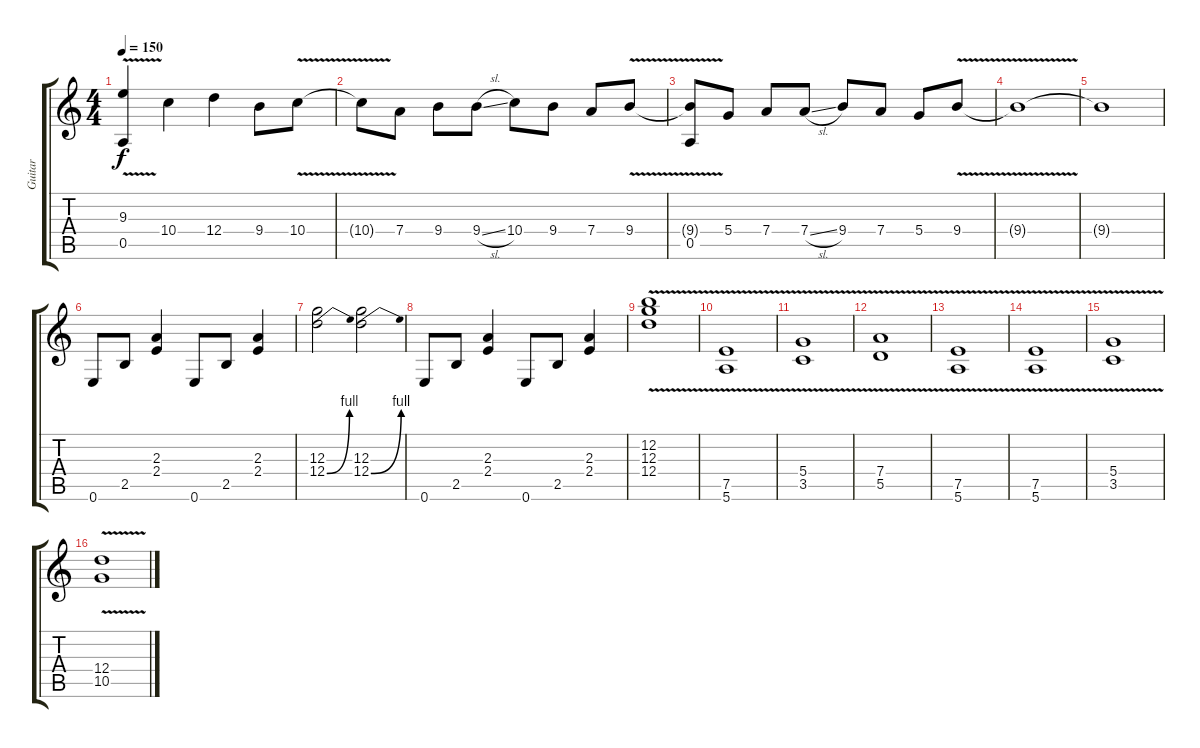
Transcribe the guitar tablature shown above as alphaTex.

\track ("Guitar" "Guitar") {instrument distortionguitar}
\staff {score tabs}
\tuning (E4 B3 G3 D3 A2 E2) {hide}
\ts (4 4)
\tempo 150
\clef g2
\ks c
(9.3{t} 0.5{v}).4{dy f} 10.4.4 12.4.4 9.4.8 10.4{v}.8 |
10.4{t}.8 7.4.8 9.4.8 9.4{sl}.8 10.4.8 9.4.8 7.4.8 9.4{v}.8 |
(9.4{t} 0.5{v}).8 5.4.8 7.4.8 7.4{sl}.8 9.4.8 7.4.8 5.4.8 9.4{v}.8 |
9.4{t}.1 |
9.4{t}.1 |
0.6.8 2.5.8 (2.3 2.4).4 0.6.8 2.5.8 (2.3 2.4).4 |
(12.3 12.4{be (bend 0 0 60 4)}).2 (12.3 12.4{be (bend 0 0 60 4)}).2 |
0.6.8 2.5.8 (2.3 2.4).4 0.6.8 2.5.8 (2.3 2.4).4 |
(12.2 12.3{v} 12.4{v}).1 |
(7.5{v} 5.6{v}).1 |
(5.4{v} 3.5{v}).1 |
(7.4{v} 5.5{v}).1 |
(7.5{v} 5.6{v}).1 |
(7.5{v} 5.6{v}).1 |
(5.4{v} 3.5{v}).1 |
(12.4{v} 10.5{v}).1
